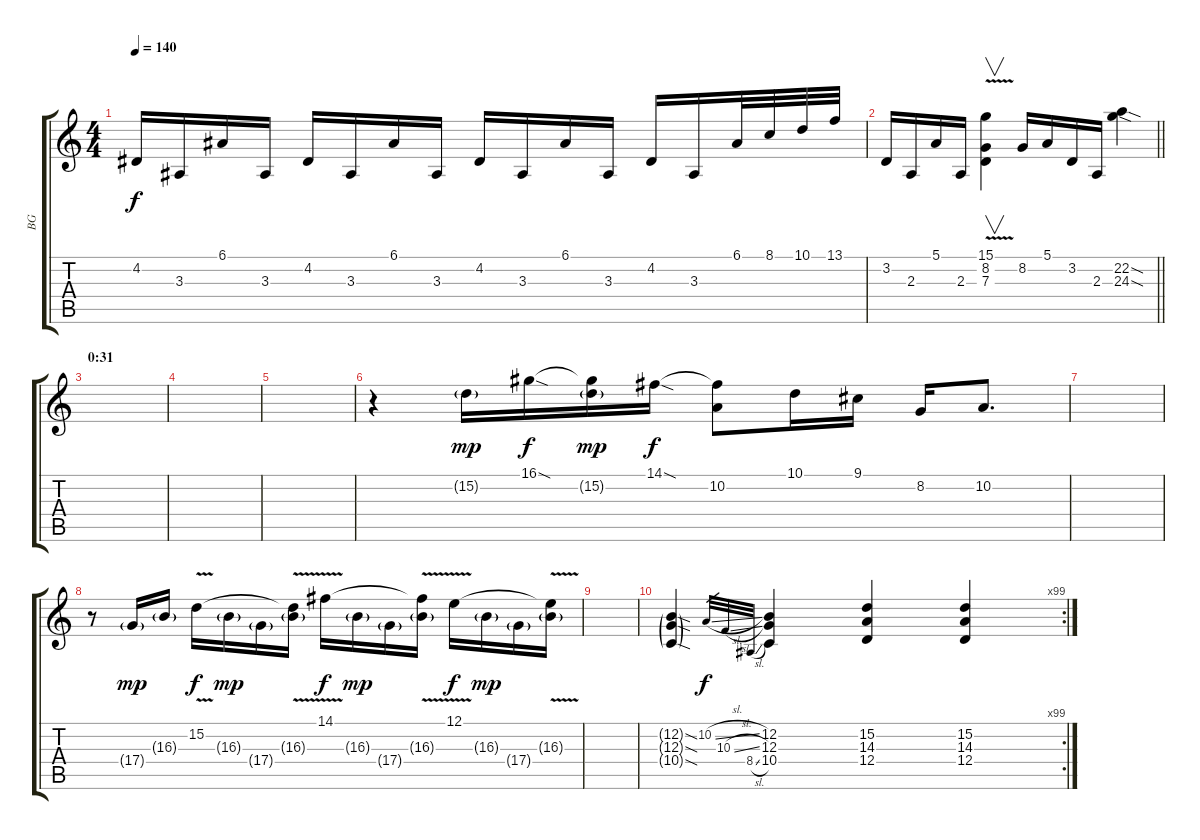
\track ("BG" "BG") {instrument lead1square}
\staff {score tabs}
\tuning (E4 B3 G3 D3 A2 E2) {hide}
\ts (4 4)
\tempo 140
\clef g2
\ks c
4.2.16{dy f} 3.3.16 6.1.16 3.3.16 4.2.16 3.3.16 6.1.16 3.3.16 4.2.16 3.3.16 6.1.16 3.3.16 4.2.16 3.3.16 6.1.32 8.1.32 10.1.32 13.1.32 |
\barLineRight lightlight
3.2.16 2.3.16 5.1.16 2.3.16 (15.1{v} 8.2{v} 7.3{v}).4{v} 8.2.16 5.1.16 3.2.16 2.3.16 (22.2{sod} 24.3{sod}).4 |
\section ("" "0:31")
|
|
|
r.4 15.2{g}.16{dy mp} 16.1{sod}.16{dy f} (16.1{t} 15.2{g}).16{dy mp} 14.1{sod}.16{dy f} (14.1{t} 10.2).8 10.1.16 9.1.16 8.2.16 10.2.8{d} |
|
r.8 17.4{g}.16{dy mp} 16.3{g}.16 15.2{v}.16{dy f} 16.3{g}.16{dy mp} 17.4{g}.16 (15.2{t} 16.3{g}).16 14.1{v}.16{dy f} 16.3{g}.16{dy mp} 17.4{g}.16 (14.1{t} 16.3{g}).16 12.1{v}.16{dy f} 16.3{g}.16{dy mp} 17.4{g}.16 (12.1{t} 16.3{g}).16 |
|
\rc 99
(12.2{sod g} 12.3{sod g} 10.4{sod g}).4 10.2{sl}.32{gr dy f} 10.3{sl}.32{gr} 8.4{sl}.32{gr} (12.2 12.3 10.4).4 (15.2 14.3 12.4).4 (15.2 14.3 12.4).4
